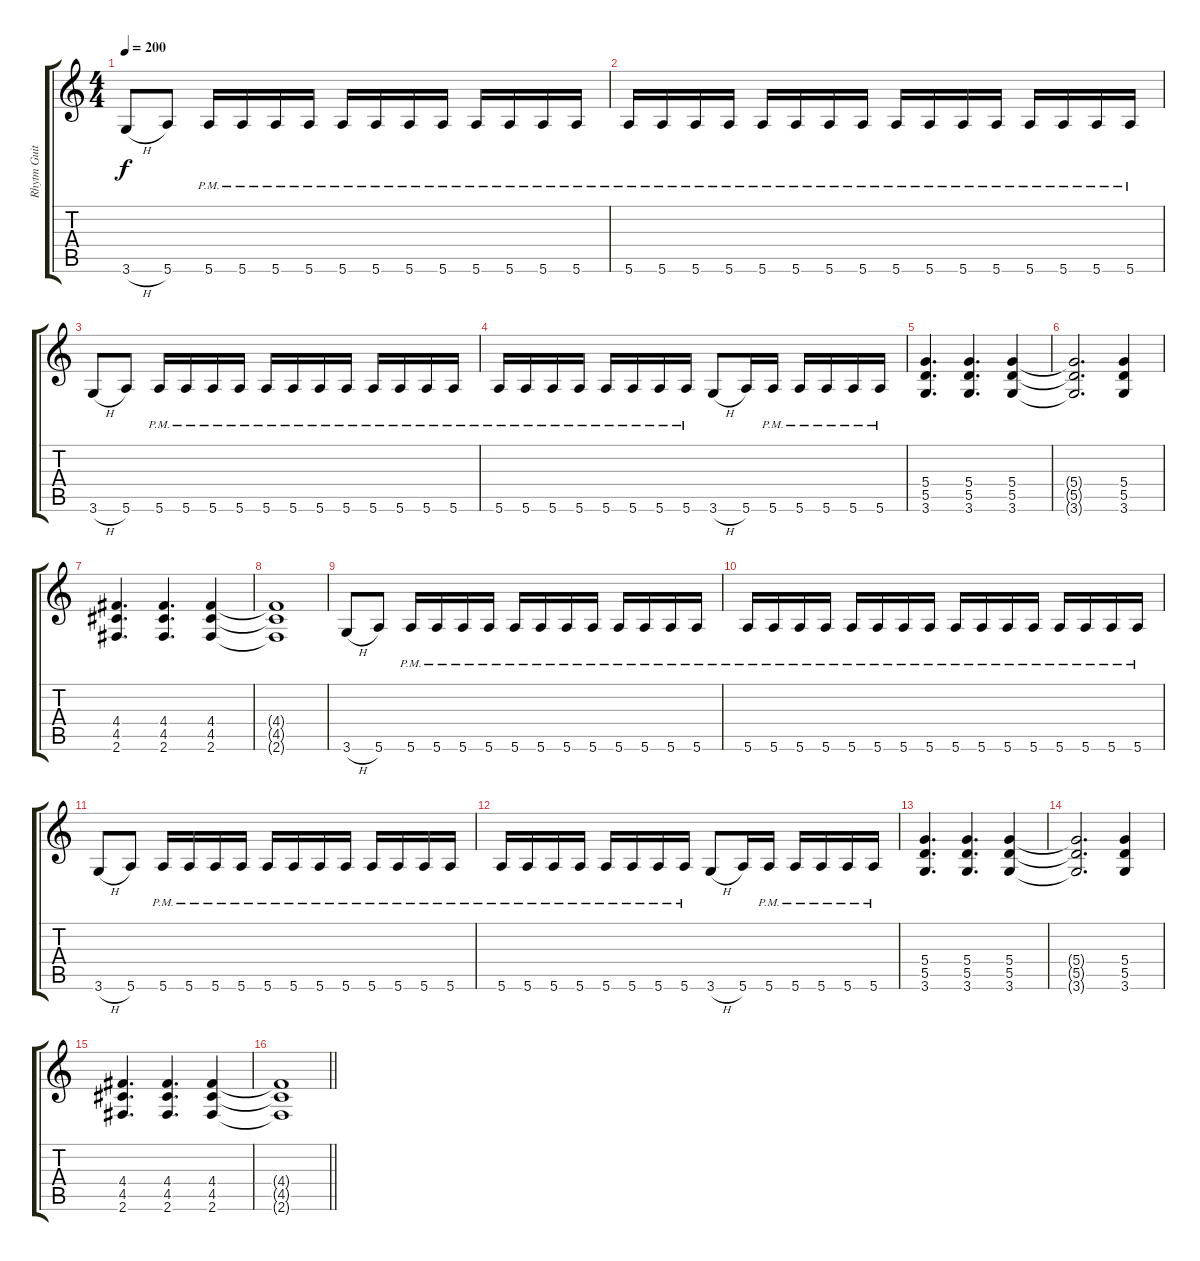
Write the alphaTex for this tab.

\track ("Rhytm Guitar" "Rhytm Guit") {instrument distortionguitar}
\staff {score tabs}
\tuning (E4 B3 G3 D3 A2 E2) {hide}
\ts (4 4)
\tempo 200
\clef g2
\ks c
3.6{h}.8{dy f} 5.6.8 5.6{pm}.16 5.6{pm}.16 5.6{pm}.16 5.6{pm}.16 5.6{pm}.16 5.6{pm}.16 5.6{pm}.16 5.6{pm}.16 5.6{pm}.16 5.6{pm}.16 5.6{pm}.16 5.6{pm}.16 |
5.6{pm}.16 5.6{pm}.16 5.6{pm}.16 5.6{pm}.16 5.6{pm}.16 5.6{pm}.16 5.6{pm}.16 5.6{pm}.16 5.6{pm}.16 5.6{pm}.16 5.6{pm}.16 5.6{pm}.16 5.6{pm}.16 5.6{pm}.16 5.6{pm}.16 5.6{pm}.16 |
3.6{h}.8 5.6.8 5.6{pm}.16 5.6{pm}.16 5.6{pm}.16 5.6{pm}.16 5.6{pm}.16 5.6{pm}.16 5.6{pm}.16 5.6{pm}.16 5.6{pm}.16 5.6{pm}.16 5.6{pm}.16 5.6{pm}.16 |
5.6{pm}.16 5.6{pm}.16 5.6{pm}.16 5.6{pm}.16 5.6{pm}.16 5.6{pm}.16 5.6{pm}.16 5.6{pm}.16 3.6{h}.8 5.6.16 5.6{pm}.16 5.6{pm}.16 5.6{pm}.16 5.6{pm}.16 5.6{pm}.16 |
(5.4 5.5 3.6).4{d} (5.4 5.5 3.6).4{d} (5.4 5.5 3.6).4 |
(5.4{t} 5.5{t} 3.6{t}).2{d} (5.4 5.5 3.6).4 |
(4.4 4.5 2.6).4{d} (4.4 4.5 2.6).4{d} (4.4 4.5 2.6).4 |
(4.4{t} 4.5{t} 2.6{t}).1 |
3.6{h}.8 5.6.8 5.6{pm}.16 5.6{pm}.16 5.6{pm}.16 5.6{pm}.16 5.6{pm}.16 5.6{pm}.16 5.6{pm}.16 5.6{pm}.16 5.6{pm}.16 5.6{pm}.16 5.6{pm}.16 5.6{pm}.16 |
5.6{pm}.16 5.6{pm}.16 5.6{pm}.16 5.6{pm}.16 5.6{pm}.16 5.6{pm}.16 5.6{pm}.16 5.6{pm}.16 5.6{pm}.16 5.6{pm}.16 5.6{pm}.16 5.6{pm}.16 5.6{pm}.16 5.6{pm}.16 5.6{pm}.16 5.6{pm}.16 |
3.6{h}.8 5.6.8 5.6{pm}.16 5.6{pm}.16 5.6{pm}.16 5.6{pm}.16 5.6{pm}.16 5.6{pm}.16 5.6{pm}.16 5.6{pm}.16 5.6{pm}.16 5.6{pm}.16 5.6{pm}.16 5.6{pm}.16 |
5.6{pm}.16 5.6{pm}.16 5.6{pm}.16 5.6{pm}.16 5.6{pm}.16 5.6{pm}.16 5.6{pm}.16 5.6{pm}.16 3.6{h}.8 5.6.16 5.6{pm}.16 5.6{pm}.16 5.6{pm}.16 5.6{pm}.16 5.6{pm}.16 |
(5.4 5.5 3.6).4{d} (5.4 5.5 3.6).4{d} (5.4 5.5 3.6).4 |
(5.4{t} 5.5{t} 3.6{t}).2{d} (5.4 5.5 3.6).4 |
(4.4 4.5 2.6).4{d} (4.4 4.5 2.6).4{d} (4.4 4.5 2.6).4 |
\barLineRight lightlight
(4.4{t} 4.5{t} 2.6{t}).1
